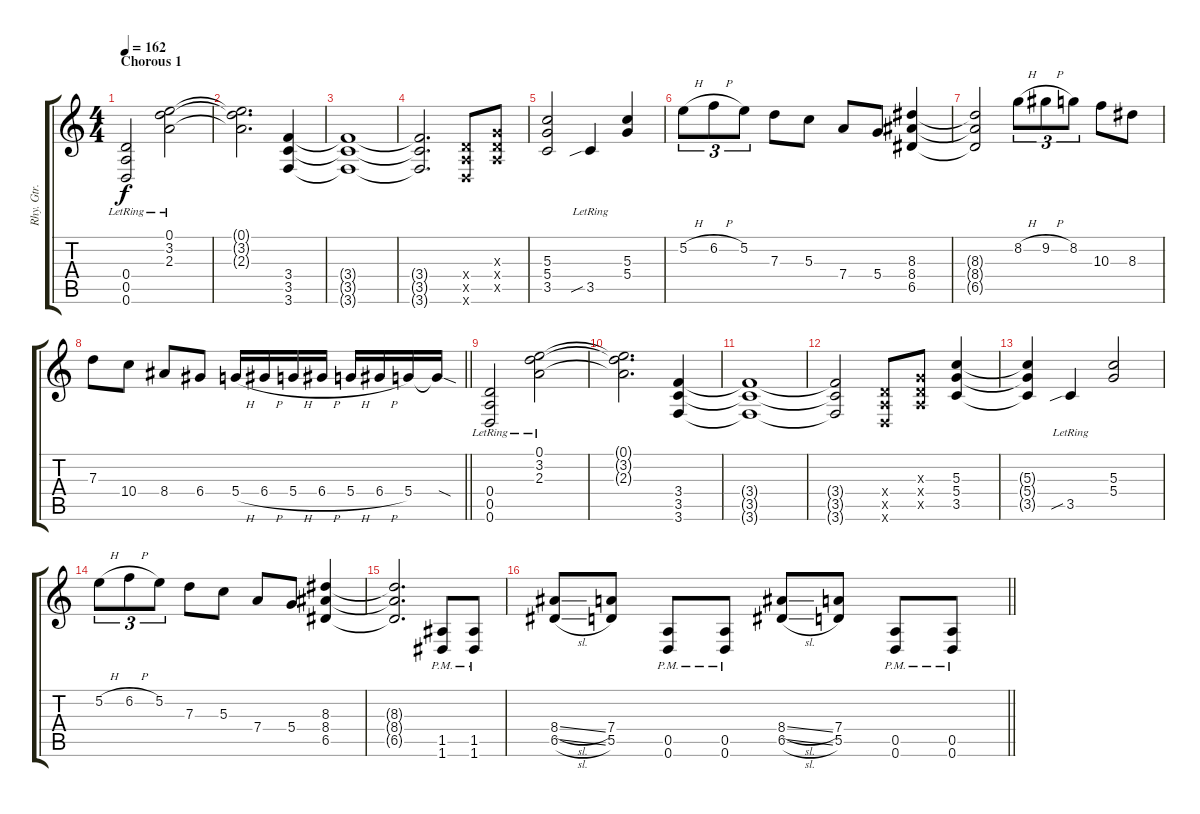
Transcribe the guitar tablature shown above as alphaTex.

\track ("Rhy. Gtr. 2" "Rhy. Gtr. ") {instrument distortionguitar}
\staff {score tabs}
\tuning (E4 B3 G3 D3 A2 D2) {hide}
\ts (4 4)
\section ("" "Chorous 1")
\tempo 162
\clef g2
\ks c
(0.4{lr} 0.5{lr} 0.6{lr}).2{dy f} (0.1{lr} 3.2{lr} 2.3{lr}).2 |
(0.1{t} 3.2{t} 2.3{t}).2{d} (3.4 3.5 3.6).4 |
(3.4{t} 3.5{t} 3.6{t}).1 |
(3.4{t} 3.5{t} 3.6{t}).2{d} (0.4{x} 0.5{x} 0.6{x}).8 (0.3{x} 0.4{x} 0.5{x}).8 |
(5.3 5.4 3.5).2 3.5{sib lr}.4 (5.3 5.4).4 |
5.2{h}.8{tu (3 2)} 6.2{h}.8{tu (3 2)} 5.2.8{tu (3 2)} 7.3.8 5.3.8 7.4.8 5.4.8 (8.3 8.4 6.5).4 |
(8.3{t} 8.4{t} 6.5{t}).2 8.2{h}.8{tu (3 2)} 9.2{h}.8{tu (3 2)} 8.2.8{tu (3 2)} 10.3.8 8.3.8 |
\barLineRight lightlight
7.3.8 10.4.8 8.4.8 6.4.8 5.4{h}.16 6.4{h}.16 5.4{h}.16 6.4{h}.16 5.4{h}.16 6.4{h}.16 5.4.16 5.4{sod t}.16 |
\section ("" "")
(0.4{lr} 0.5{lr} 0.6{lr}).2 (0.1{lr} 3.2{lr} 2.3{lr}).2 |
(0.1{t} 3.2{t} 2.3{t}).2{d} (3.4 3.5 3.6).4 |
(3.4{t} 3.5{t} 3.6{t}).1 |
(3.4{t} 3.5{t} 3.6{t}).2 (0.4{x} 0.5{x} 0.6{x}).8 (0.3{x} 0.4{x} 0.5{x}).8 (5.3 5.4 3.5).4 |
(5.3{t} 5.4{t} 3.5{t}).4 3.5{sib lr}.4 (5.3 5.4).2 |
5.2{h}.8{tu (3 2)} 6.2{h}.8{tu (3 2)} 5.2.8{tu (3 2)} 7.3.8 5.3.8 7.4.8 5.4.8 (8.3 8.4 6.5).4 |
(8.3{t} 8.4{t} 6.5{t}).2{d} (1.5{pm} 1.6{pm}).8 (1.5{pm} 1.6{pm}).8 |
\barLineRight lightlight
(8.4{sl} 6.5{sl}).8 (7.4 5.5).8 (0.5{pm} 0.6{pm}).8 (0.5{pm} 0.6{pm}).8 (8.4{sl} 6.5{sl}).8 (7.4 5.5).8 (0.5{pm} 0.6{pm}).8 (0.5{pm} 0.6{pm}).8
